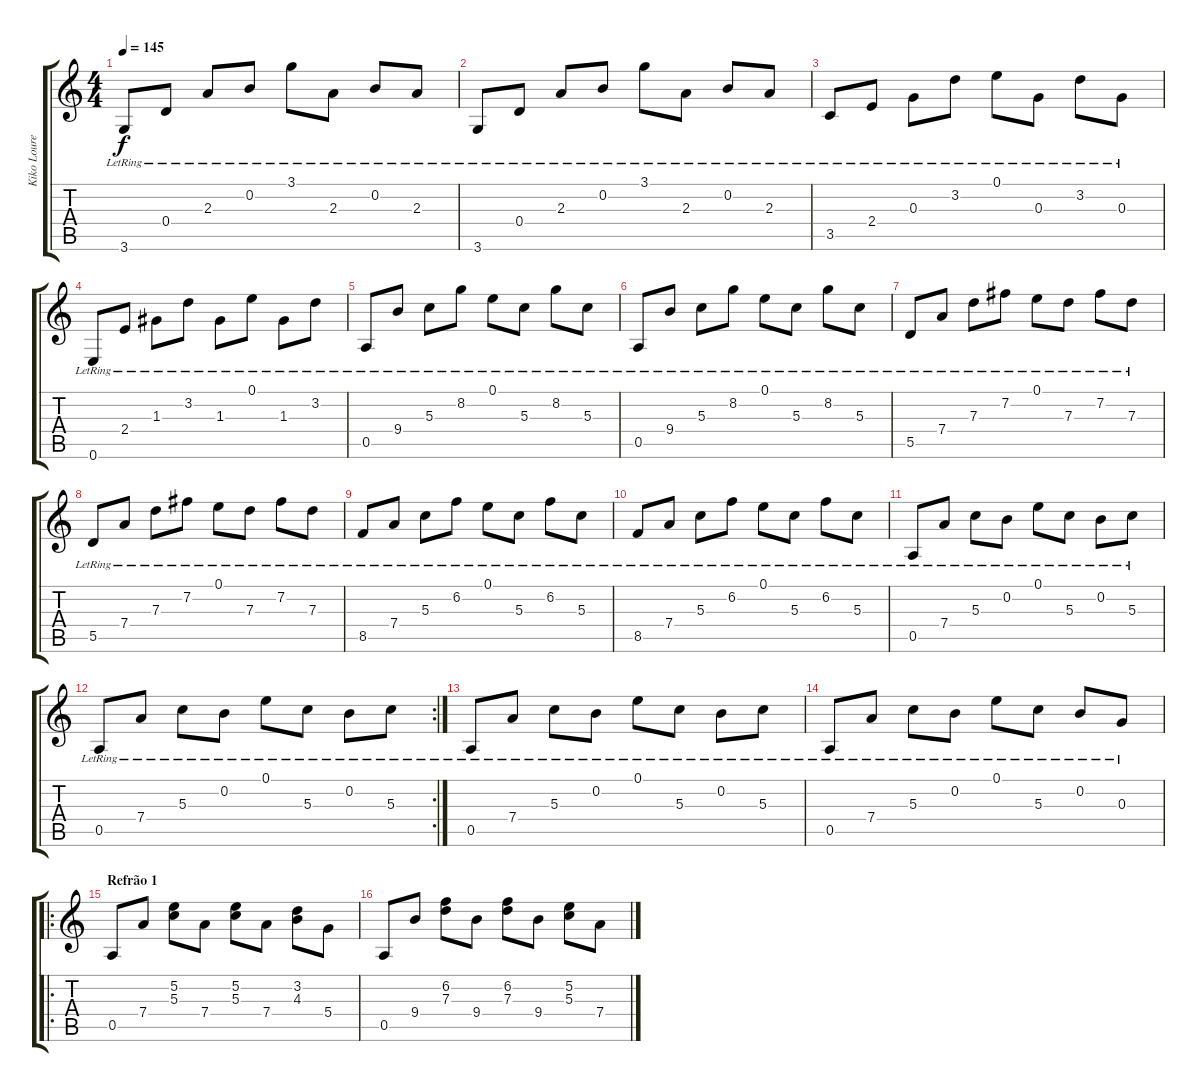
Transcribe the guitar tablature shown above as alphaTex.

\track ("Kiko Loureiro" "Kiko Loure") {instrument electricguitarclean}
\staff {score tabs}
\tuning (E4 B3 G3 D3 A2 E2) {hide}
\ts (4 4)
\tempo 145
\clef g2
\ks c
3.6{lr}.8{dy f} 0.4{lr}.8 2.3{lr}.8 0.2{lr}.8 3.1{lr}.8 2.3{lr}.8 0.2{lr}.8 2.3{lr}.8 |
3.6{lr}.8 0.4{lr}.8 2.3{lr}.8 0.2{lr}.8 3.1{lr}.8 2.3{lr}.8 0.2{lr}.8 2.3{lr}.8 |
3.5{lr}.8 2.4{lr}.8 0.3{lr}.8 3.2{lr}.8 0.1{lr}.8 0.3{lr}.8 3.2{lr}.8 0.3{lr}.8 |
0.6{lr}.8 2.4{lr}.8 1.3{lr}.8 3.2{lr}.8 1.3{lr}.8 0.1{lr}.8 1.3{lr}.8 3.2{lr}.8 |
0.5{lr}.8 9.4{lr}.8 5.3{lr}.8 8.2{lr}.8 0.1{lr}.8 5.3{lr}.8 8.2{lr}.8 5.3{lr}.8 |
0.5{lr}.8 9.4{lr}.8 5.3{lr}.8 8.2{lr}.8 0.1{lr}.8 5.3{lr}.8 8.2{lr}.8 5.3{lr}.8 |
5.5{lr}.8 7.4{lr}.8 7.3{lr}.8 7.2{lr}.8 0.1{lr}.8 7.3{lr}.8 7.2{lr}.8 7.3{lr}.8 |
5.5{lr}.8 7.4{lr}.8 7.3{lr}.8 7.2{lr}.8 0.1{lr}.8 7.3{lr}.8 7.2{lr}.8 7.3{lr}.8 |
8.5{lr}.8 7.4{lr}.8 5.3{lr}.8 6.2{lr}.8 0.1{lr}.8 5.3{lr}.8 6.2{lr}.8 5.3{lr}.8 |
8.5{lr}.8 7.4{lr}.8 5.3{lr}.8 6.2{lr}.8 0.1{lr}.8 5.3{lr}.8 6.2{lr}.8 5.3{lr}.8 |
0.5{lr}.8 7.4{lr}.8 5.3{lr}.8 0.2{lr}.8 0.1{lr}.8 5.3{lr}.8 0.2{lr}.8 5.3{lr}.8 |
\rc 2
0.5{lr}.8 7.4{lr}.8 5.3{lr}.8 0.2{lr}.8 0.1{lr}.8 5.3{lr}.8 0.2{lr}.8 5.3{lr}.8 |
0.5{lr}.8 7.4{lr}.8 5.3{lr}.8 0.2{lr}.8 0.1{lr}.8 5.3{lr}.8 0.2{lr}.8 5.3{lr}.8 |
0.5{lr}.8 7.4{lr}.8 5.3{lr}.8 0.2{lr}.8 0.1{lr}.8 5.3{lr}.8 0.2{lr}.8 0.3{lr}.8 |
\ro
\section ("" "Refrão 1")
0.5.8 7.4.8 (5.2 5.3).8 7.4.8 (5.2 5.3).8 7.4.8 (3.2 4.3).8 5.4.8 |
0.5.8 9.4.8 (6.2 7.3).8 9.4.8 (6.2 7.3).8 9.4.8 (5.2 5.3).8 7.4.8
